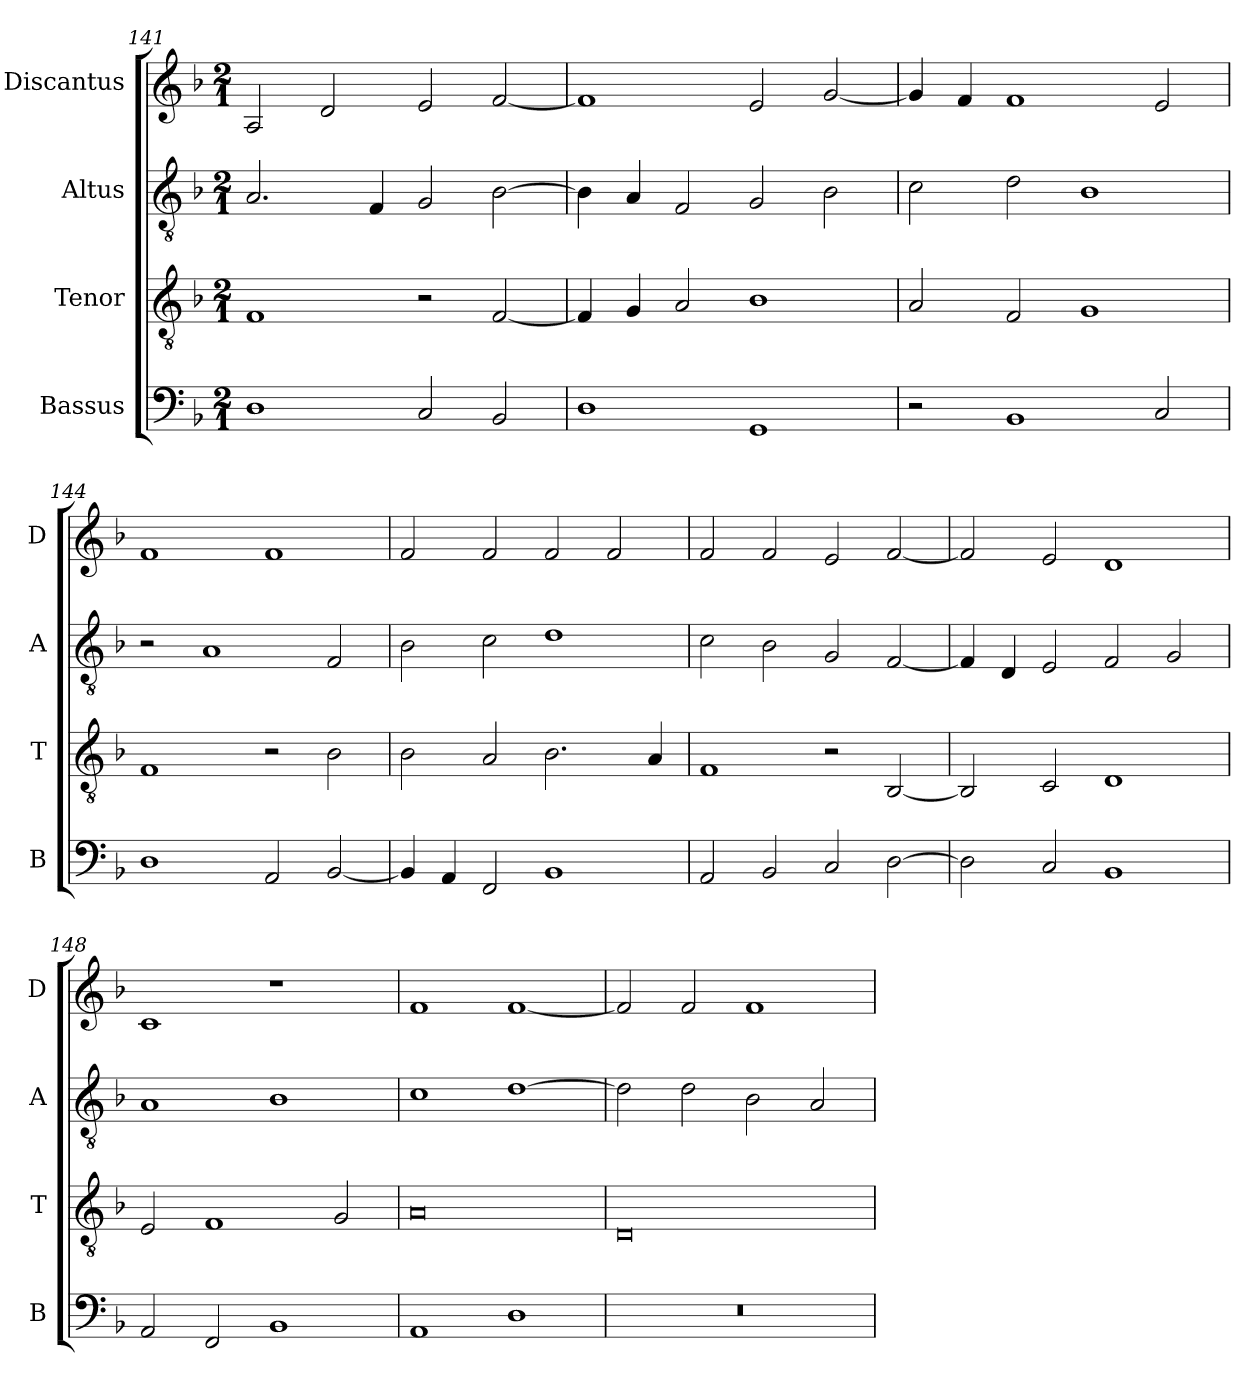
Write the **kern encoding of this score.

**kern	**kern	**kern	**kern
*part4	*part3	*part2	*part1
*staff4	*staff3	*staff2	*staff1
*I"Bassus	*I"Tenor	*I"Altus	*I"Discantus
*I'B	*I'T	*I'A	*I'D
*clefF4	*clefGv2	*clefGv2	*clefG2
*k[b-]	*k[b-]	*k[b-]	*k[b-]
*M2/1	*M2/1	*M2/1	*M2/1
=141	=141	=141	=141
1D	1F	2.A/	2A/
.	.	.	2d/
.	.	4F/	.
2C/	2r	2G/	2e/
2BB-/	[2F/	[2B-\	[2f/
=142	=142	=142	=142
1D	4F/]	4B-\]	1f]
.	4G/	4A/	.
.	2A/	2F/	.
1GG	1B-	2G/	2e/
.	.	2B-\	[2g/
=143	=143	=143	=143
2r	2A/	2c\	4g/]
.	.	.	4f/
1BB-	2F/	2d\	1f
.	1G	1B-	.
2C/	.	.	2e/
=144	=144	=144	=144
1D	1F	2r	1f
.	.	1A	.
2AA/	2r	.	1f
[2BB-/	2B-\	2F/	.
=145	=145	=145	=145
4BB-/]	2B-\	2B-\	2f/
4AA/	.	.	.
2FF/	2A/	2c\	2f/
1BB-	2.B-\	1d	2f/
.	.	.	2f/
.	4A/	.	.
=146	=146	=146	=146
2AA/	1F	2c\	2f/
2BB-/	.	2B-\	2f/
2C/	2r	2G/	2e/
[2D\	[2BB-/	[2F/	[2f/
=147	=147	=147	=147
2D\]	2BB-/]	4F/]	2f/]
.	.	4D/	.
2C/	2C/	2E/	2e/
1BB-	1D	2F/	1d
.	.	2G/	.
=148	=148	=148	=148
2AA/	2E/	1A	1c
2FF/	1F	.	.
1BB-	.	1B-	1r
.	2G/	.	.
=149	=149	=149	=149
1AA	0A	1c	1f
1D	.	[1d	[1f
=150	=150	=150	=150
0r	0D	2d\]	2f/]
.	.	2d\	2f/
.	.	2B-\	1f
.	.	2A/	.
=	=	=	=
*-	*-	*-	*-
